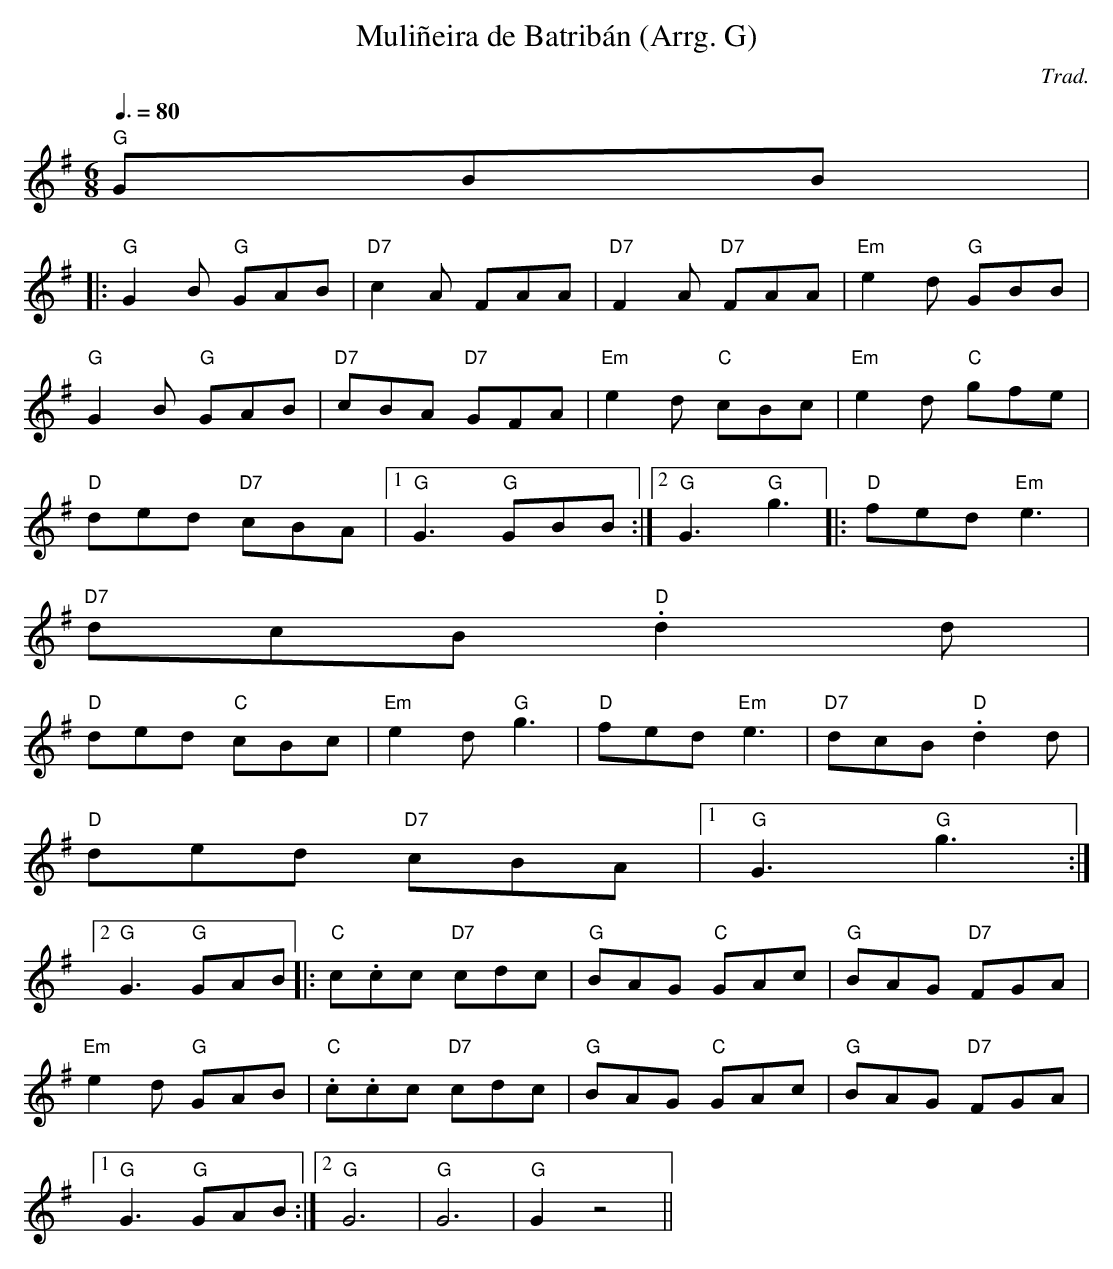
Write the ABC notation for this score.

X:1
T:Muliñeira de Batribán (Arrg. G)
C:Trad.
M:6/8
L:1/8
Q:3/8=80
K:G
"G"GBB|
|:"G"G2 B "G"GAB|"D7"c2 A FAA|"D7"F2 A "D7"FAA|"Em"e2 d "G"GBB|
"G"G2 B "G"GAB|"D7"cBA "D7"GFA|"Em"e2 d "C"cBc|"Em"e2 d "C"gfe|
"D"ded "D7"cBA|[1 "G"G3 "G"GBB:|[2 "G"G3 "G"g3||:"D"fed "Em"e3|
"D7"dcB "D".d2 d|
"D"ded "C"cBc|"Em"e2 d "G"g3|"D"fed "Em"e3|"D7"dcB "D".d2 d|
"D"ded "D7"cBA|[1 "G"G3 "G"g3:|
[2 "G"G3 "G"GAB||:"C"c.cc "D7"cdc|"G"BAG "C"GAc|"G"BAG "D7"FGA|
"Em"e2 d "G"GAB|"C".c.cc "D7"cdc|"G"BAG "C"GAc|"G"BAG "D7"FGA|
[1 "G"G3 "G"GAB:|[2 "G"G6|"G"G6|"G"G2 z4||
